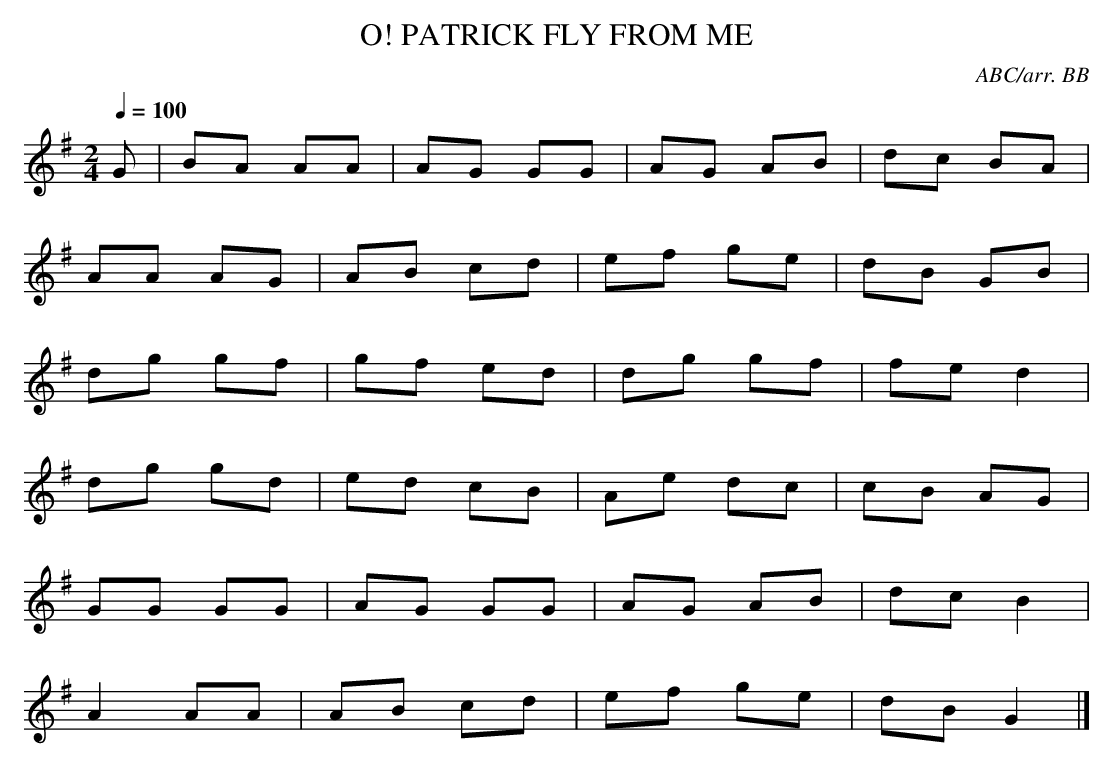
X:1
T:O! PATRICK FLY FROM ME
C:ABC/arr. BB
Q:1/4=100
L:1/8
M:2/4
K:G
G|BA AA|AG GG|AG AB|dc BA|
AA AG|AB cd|ef ge|dB GB|
dg gf|gf ed|dg gf|fe d2|
dg gd|ed cB|Ae dc|cB AG|
GG GG|AG GG|AG AB|dc B2|
A2 AA|AB cd|ef ge|dB G2 |]
